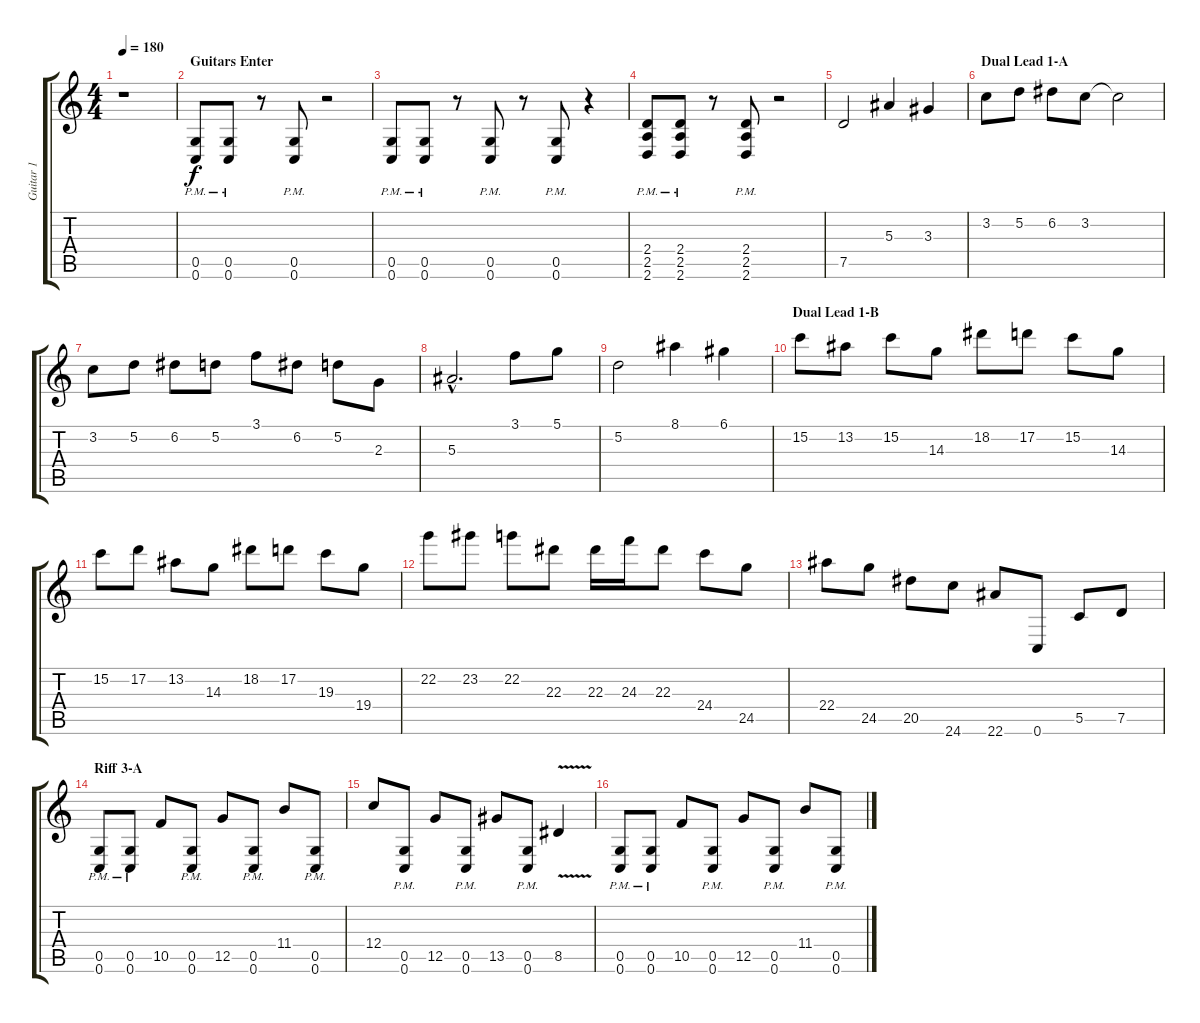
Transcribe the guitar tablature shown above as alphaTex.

\track ("Guitar 1" "Guitar 1") {instrument distortionguitar}
\staff {score tabs}
\tuning (D4 A3 F3 C3 G2 C2) {hide}
\ts (4 4)
\tempo 180
\clef g2
\ks c
r.1{dy f} |
\section ("" "Guitars Enter")
(0.5{pm} 0.6{pm}).8 (0.5{pm} 0.6{pm}).8 r.8 (0.5{pm} 0.6{pm}).8 r.2 |
(0.5{pm} 0.6{pm}).8 (0.5{pm} 0.6{pm}).8 r.8 (0.5{pm} 0.6{pm}).8 r.8 (0.5{pm} 0.6{pm}).8 r.4 |
(2.4{pm} 2.5{pm} 2.6{pm}).8 (2.4{pm} 2.5{pm} 2.6{pm}).8 r.8 (2.4{pm} 2.5{pm} 2.6{pm}).8 r.2 |
7.5.2 5.3.4 3.3.4 |
\section ("" "Dual Lead 1-A")
3.2.8 5.2.8 6.2.8 3.2.8 3.2{t}.2 |
3.2.8 5.2.8 6.2.8 5.2.8 3.1.8 6.2.8 5.2.8 2.3.8 |
5.3{hac}.2{d} 3.1.8 5.1.8 |
5.2.2 8.1.4 6.1.4 |
\section ("" "Dual Lead 1-B")
15.2.8 13.2.8 15.2.8 14.3.8 18.2.8 17.2.8 15.2.8 14.3.8 |
15.2.8 17.2.8 13.2.8 14.3.8 18.2.8 17.2.8 19.3.8 19.4.8 |
22.2.8 23.2.8 22.2.8 22.3.8 22.3.16 24.3.16 22.3.8 24.4.8 24.5.8 |
22.4.8 24.5.8 20.5.8 24.6.8 22.6.8 0.6.8 5.5.8 7.5.8 |
\section ("" "Riff 3-A")
(0.5{pm} 0.6{pm}).8 (0.5{pm} 0.6{pm}).8 10.5.8 (0.5{pm} 0.6{pm}).8 12.5.8 (0.5{pm} 0.6{pm}).8 11.4.8 (0.5{pm} 0.6{pm}).8 |
12.4.8 (0.5{pm} 0.6{pm}).8 12.5.8 (0.5{pm} 0.6{pm}).8 13.5.8 (0.5{pm} 0.6{pm}).8 8.5{v}.4 |
(0.5{pm} 0.6{pm}).8 (0.5{pm} 0.6{pm}).8 10.5.8 (0.5{pm} 0.6{pm}).8 12.5.8 (0.5{pm} 0.6{pm}).8 11.4.8 (0.5{pm} 0.6{pm}).8
